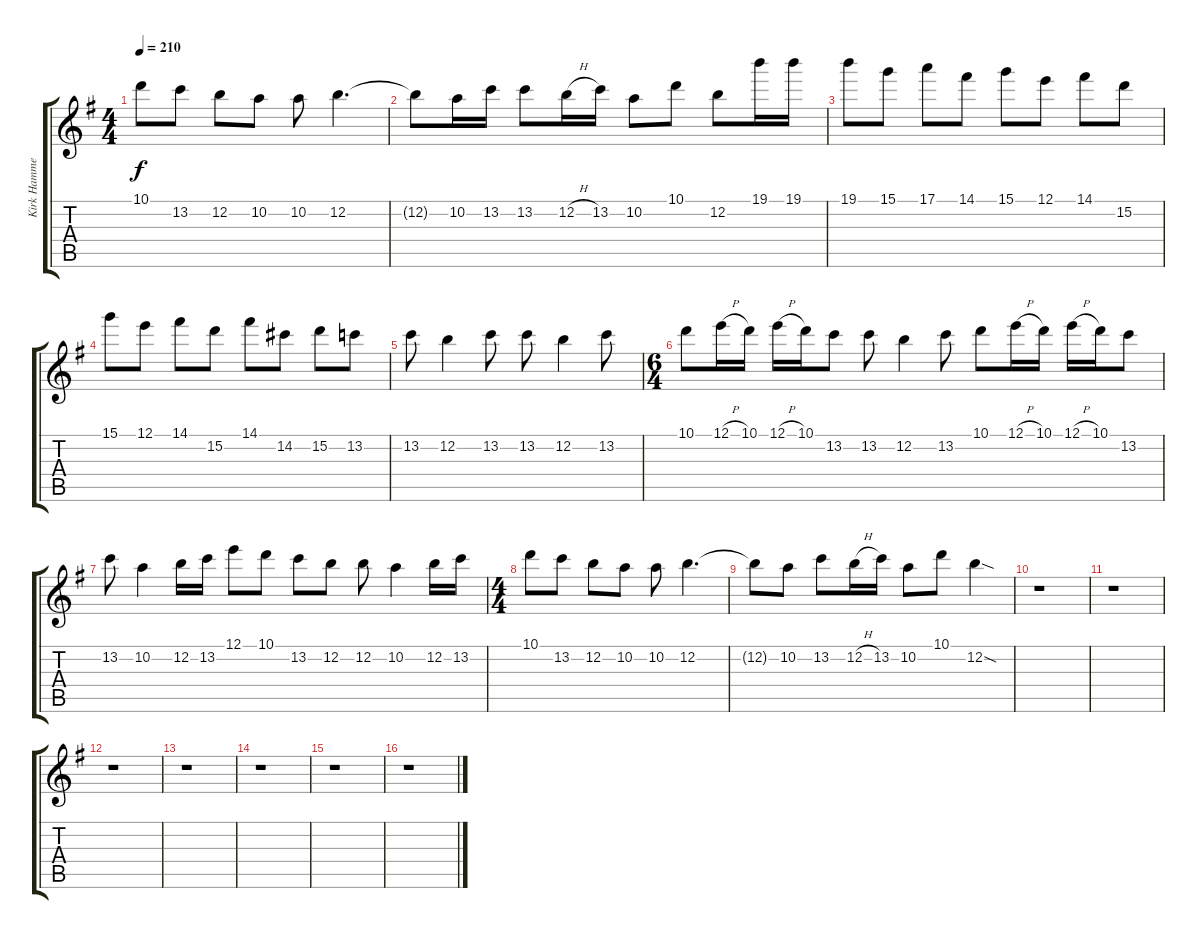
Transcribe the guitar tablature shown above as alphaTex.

\track ("Kirk Hammett" "Kirk Hamme") {instrument distortionguitar}
\staff {score tabs}
\tuning (E4 B3 G3 D3 A2 E2) {hide}
\ts (4 4)
\tempo 210
\clef g2
\ks g
10.1.8{dy f} 13.2.8 12.2.8 10.2.8 10.2.8 12.2.4{d} |
12.2{t}.8 10.2.16 13.2.16 13.2.8 12.2{h}.16 13.2.16 10.2.8 10.1.8 12.2.8 19.1.16 19.1.16 |
19.1.8 15.1.8 17.1.8 14.1.8 15.1.8 12.1.8 14.1.8 15.2.8 |
15.1.8 12.1.8 14.1.8 15.2.8 14.1.8 14.2.8 15.2.8 13.2.8 |
13.2.8 12.2.4 13.2.8 13.2.8 12.2.4 13.2.8 |
\ts (6 4)
10.1.8 12.1{h}.16 10.1.16 12.1{h}.16 10.1.16 13.2.8 13.2.8 12.2.4 13.2.8 10.1.8 12.1{h}.16 10.1.16 12.1{h}.16 10.1.16 13.2.8 |
13.2.8 10.2.4 12.2.16 13.2.16 12.1.8 10.1.8 13.2.8 12.2.8 12.2.8 10.2.4 12.2.16 13.2.16 |
\ts (4 4)
10.1.8 13.2.8 12.2.8 10.2.8 10.2.8 12.2.4{d} |
12.2{t}.8 10.2.8 13.2.8 12.2{h}.16 13.2.16 10.2.8 10.1.8 12.2{sod}.4 |
r.1 |
r.1 |
r.1 |
r.1 |
r.1 |
r.1 |
r.1
